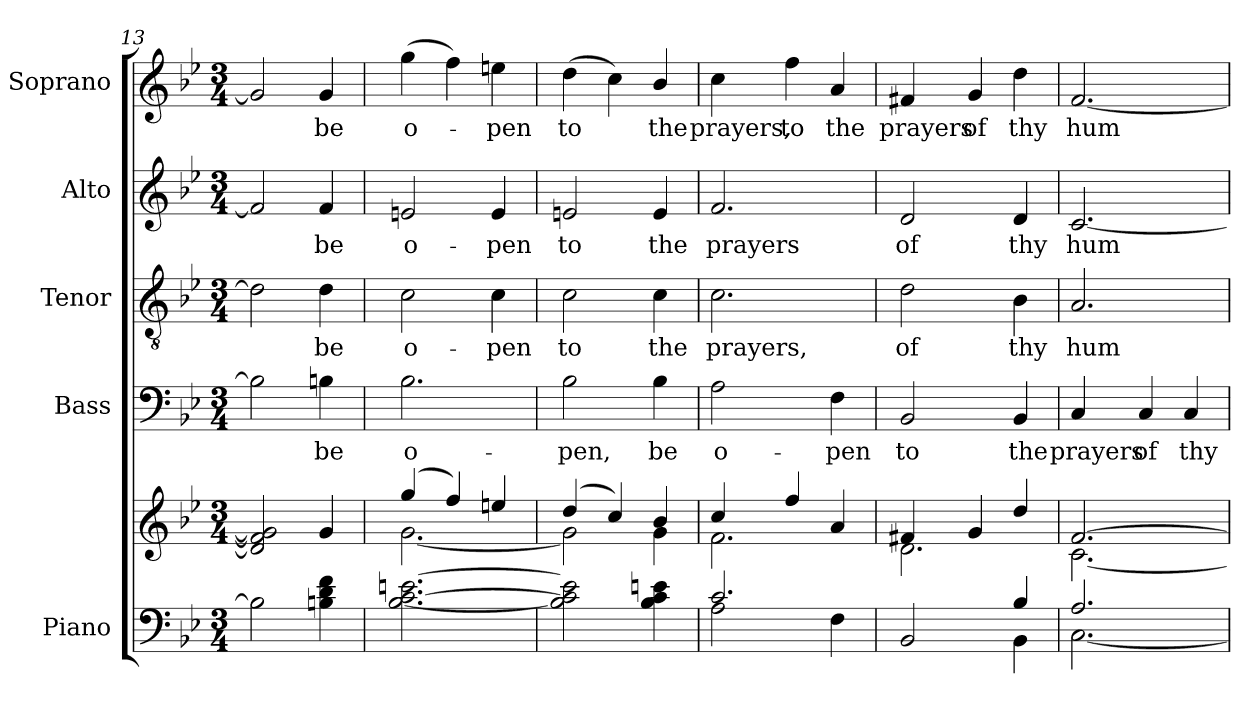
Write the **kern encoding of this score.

**kern	**kern	**kern	**text	**kern	**text	**kern	**text	**kern	**text
*part5	*part5	*part4	*part4	*part3	*part3	*part2	*part2	*part1	*part1
*staff6	*staff5	*staff4	*staff4	*staff3	*staff3	*staff2	*staff2	*staff1	*staff1
*I"Piano	*	*I"Bass	*	*I"Tenor	*	*I"Alto	*	*I"Soprano	*
*I'Pno.	*	*I'B.	*	*I'T.	*	*I'A.	*	*I'S.	*
*clefF4	*clefG2	*clefF4	*	*clefGv2	*	*clefG2	*	*clefG2	*
*	*	*	*	*ITrd7c12	*	*	*	*	*
*k[b-e-]	*k[b-e-]	*k[b-e-]	*	*k[b-e-]	*	*k[b-e-]	*	*k[b-e-]	*
*B-:	*B-:	*B-:	*	*B-:	*	*B-:	*	*B-:	*
*M3/4	*M3/4	*M3/4	*	*M3/4	*	*M3/4	*	*M3/4	*
=13	=13	=13	=13	=13	=13	=13	=13	=13	=13
2Bi\]	2di/] 2fi] 2gi]	2Bi\]	.	2Di\]	.	2fi/]	.	2gi/]	.
!	!	!	!LO:LY:b:color=#000000	!	!	!	!	!	!
!	!	!	!	!	!LO:LY:b:color=#000000	!	!	!	!
!	!	!	!	!	!	!	!LO:LY:b:color=#000000	!	!
!	!	!	!	!	!	!	!	!	!LO:LY:b:color=#000000
4Bni\ 4di 4fi	4gi/	4Bni\	be	4Di\	be	4fi/	be	4gi/	be
=14	=14	=14	=14	=14	=14	=14	=14	=14	=14
*	*^	*	*	*	*	*	*	*	*
!	!	!	!	!LO:LY:b:color=#000000	!	!	!	!	!	!
!	!	!	!	!	!	!LO:LY:b:color=#000000	!	!	!	!
!	!	!	!	!	!	!	!	!LO:LY:b:color=#000000	!	!
!	!	!	!	!	!	!	!	!	!	!LO:LY:b:color=#000000
[2.B-i\ [2.ci [2.eni	(4ggi/	[2.gi\	2.B-i\	o-	2Ci\	o-	2eni/	o-	(4ggi\	o-
.	4ffi/)	.	.	.	.	.	.	.	4ffi\)	.
!	!	!	!	!	!	!LO:LY:b:color=#000000	!	!	!	!
!	!	!	!	!	!	!	!	!LO:LY:b:color=#000000	!	!
!	!	!	!	!	!	!	!	!	!	!LO:LY:b:color=#000000
.	4eeni/	.	.	.	4Ci\	-pen	4ei/	-pen	4eeni\	-pen
=15	=15	=15	=15	=15	=15	=15	=15	=15	=15	=15
!	!	!	!	!LO:LY:b:color=#000000	!	!	!	!	!	!
!	!	!	!	!	!	!LO:LY:b:color=#000000	!	!	!	!
!	!	!	!	!	!	!	!	!LO:LY:b:color=#000000	!	!
!	!	!	!	!	!	!	!	!	!	!LO:LY:b:color=#000000
2B-i\] 2ci] 2ei]	(4ddi/	2gi\]	2B-i\	-pen,	2Ci\	to	2eni/	to	(4ddi\	to
.	4cci/)	.	.	.	.	.	.	.	4cci\)	.
!	!	!	!	!LO:LY:b:color=#000000	!	!	!	!	!	!
!	!	!	!	!	!	!LO:LY:b:color=#000000	!	!	!	!
!	!	!	!	!	!	!	!	!LO:LY:b:color=#000000	!	!
!	!	!	!	!	!	!	!	!	!	!LO:LY:b:color=#000000
4B-i\ 4ci 4eni	4b-i/	4gi\	4B-i\	be	4Ci\	the	4ei/	the	4b-i/	the
=16	=16	=16	=16	=16	=16	=16	=16	=16	=16	=16
*^	*	*	*	*	*	*	*	*	*	*
!	!	!	!	!	!LO:LY:b:color=#000000	!	!	!	!	!	!
!	!	!	!	!	!	!	!LO:LY:b:color=#000000	!	!	!	!
!	!	!	!	!	!	!	!	!	!LO:LY:b:color=#000000	!	!
!	!	!	!	!	!	!	!	!	!	!	!LO:LY:b:color=#000000
2.ci/	2Ai\	4cci/	2.fi\	2Ai\	o-	2.Ci\	prayers,	2.fi/	prayers	4cci\	prayers,
!	!	!	!	!	!	!	!	!	!	!	!LO:LY:b:color=#000000
.	.	4ffi/	.	.	.	.	.	.	.	4ffi\	to
!	!	!	!	!	!LO:LY:b:color=#000000	!	!	!	!	!	!
!	!	!	!	!	!	!	!	!	!	!	!LO:LY:b:color=#000000
.	4Fi\	4ai/	.	4Fi\	-pen	.	.	.	.	4ai/	the
=17	=17	=17	=17	=17	=17	=17	=17	=17	=17	=17	=17
!	!	!	!	!	!LO:LY:b:color=#000000	!	!	!	!	!	!
!	!	!	!	!	!	!	!LO:LY:b:color=#000000	!	!	!	!
!	!	!	!	!	!	!	!	!	!LO:LY:b:color=#000000	!	!
!	!	!	!	!	!	!	!	!	!	!	!LO:LY:b:color=#000000
2BB-i/	2ryy	4f#Xi/	2.di\	2BB-i/	to	2Di\	of	2di/	of	4f#Xi/	prayers
!	!	!	!	!	!	!	!	!	!	!	!LO:LY:b:color=#000000
.	.	4gi/	.	.	.	.	.	.	.	4gi/	of
!	!	!	!	!	!LO:LY:b:color=#000000	!	!	!	!	!	!
!	!	!	!	!	!	!	!LO:LY:b:color=#000000	!	!	!	!
!	!	!	!	!	!	!	!	!	!LO:LY:b:color=#000000	!	!
!	!	!	!	!	!	!	!	!	!	!	!LO:LY:b:color=#000000
4B-i/	4BB-i\	4ddi/	.	4BB-i/	the	4BB-i\	thy	4di/	thy	4ddi\	thy
=18	=18	=18	=18	=18	=18	=18	=18	=18	=18	=18	=18
!	!	!	!	!	!LO:LY:b:color=#000000	!	!	!	!	!	!
!	!	!	!	!	!	!	!LO:LY:b:color=#000000	!	!	!	!
!	!	!	!	!	!	!	!	!	!LO:LY:b:color=#000000	!	!
!	!	!	!	!	!	!	!	!	!	!	!LO:LY:b:color=#000000
2.Ai/	[2.Ci\	[2.fi/	[2.ci\	4Ci/	prayers	2.AAi/	hum-	[2.ci/	hum-	[2.fi/	hum-
!	!	!	!	!	!LO:LY:b:color=#000000	!	!	!	!	!	!
.	.	.	.	4Ci/	of	.	.	.	.	.	.
!	!	!	!	!	!LO:LY:b:color=#000000	!	!	!	!	!	!
.	.	.	.	4Ci/	thy	.	.	.	.	.	.
*v	*v	*	*	*	*	*	*	*	*	*	*
*	*v	*v	*	*	*	*	*	*	*	*
=	=	=	=	=	=	=	=	=	=
*-	*-	*-	*-	*-	*-	*-	*-	*-	*-
